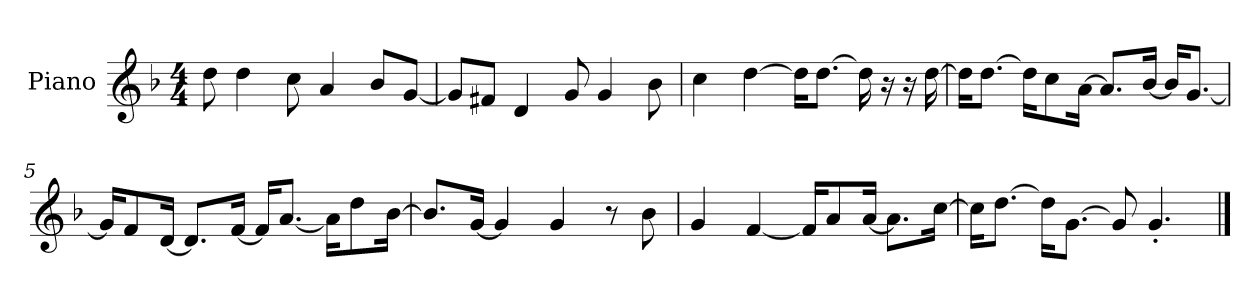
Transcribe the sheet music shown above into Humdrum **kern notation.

**kern
*part1
*staff1
*I"Piano
*I'P-no
*clefG2
*k[b-]
*M4/4
*MM90
=1
8dd\
4dd\
8cc\
4a/
8b-/L
[8g/J
=2
8g/L]
8f#X/J
4d/
8g/
4g/
8b-\
=3
4cc\
[4dd\
16dd\KL]
[8.dd\J
16dd\]
16r
16r
[16dd\
=4
16dd\KL]
[8.dd\J
16dd\KL]
8cc\
[16a\Jk
8.a/L]
[16b-/Jk
16b-/KL]
[8.g/J
!!LO:LB:g=z
=5
16g/KL]
8f/
[16d/Jk
8.d/L]
[16f/Jk
16f/KL]
[8.a/J
16a\KL]
8dd\
[16b-\Jk
=6
8.b-/L]
[16g/Jk
4g/]
4g/
8r
8b-\
=7
4g/
[4f/
16f/KL]
8a/
[16a/Jk
8.a\L]
[16cc\Jk
=8
16cc\KL]
[8.dd\J
16dd\KL]
[8.g\J
8g/]
4.g'/
==
*-
